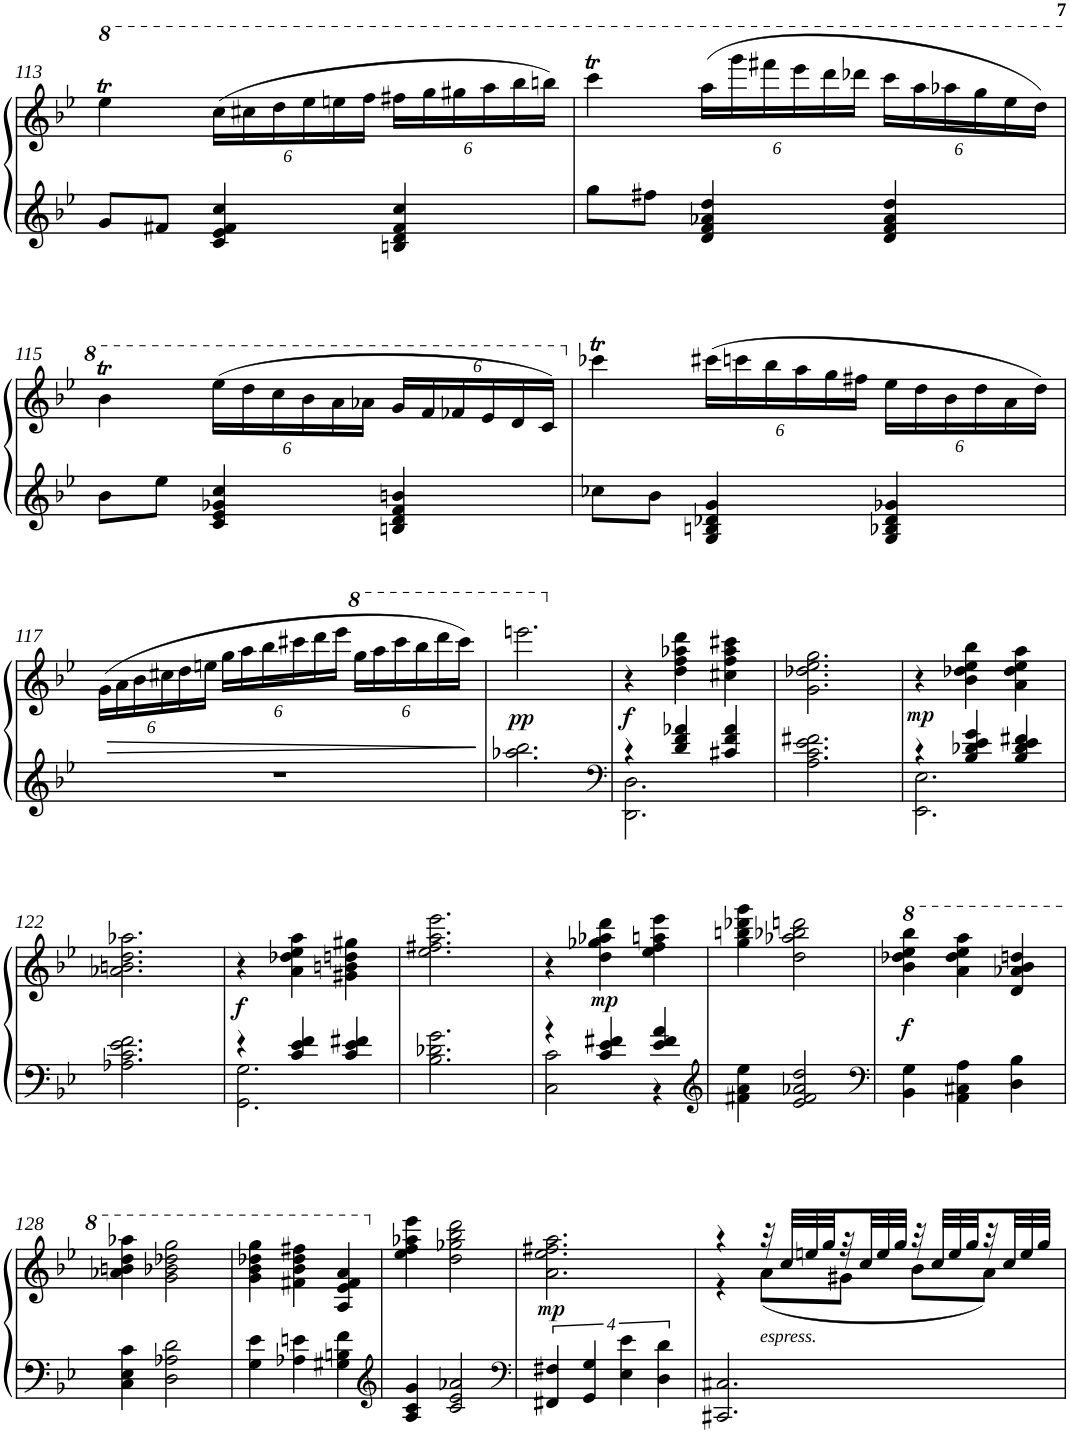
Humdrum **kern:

**kern	**kern	**dynam
*part1	*part1	*part1
*staff2	*staff1	*staff1/2
*I"Piano	*	*
*I'Pno	*	*
!!LO:PB:g=z
*clefG2	*clefG2	*
*k[b-e-]	*k[b-e-]	*
*B-:	*B-:	*
*M3/4	*M3/4	*
*	*8va	*
=113	=113	=113
8g/L	4eee->\	.
8f#X/J	.	.
*	*Xbrackettup	*
4c/ 4e-/ 4f#/ 4cc/	(>24ccc\LL	.
.	24ccc#X\	.
.	24ddd\	.
.	24eee-\	.
.	24eeen\	.
.	24fff\JJ	.
4Bn/ 4d/ 4f#/ 4cc/	24fff#X\LL	.
.	24ggg\	.
.	24ggg#X\	.
.	24aaa\	.
.	24bbb-\	.
.	24bbbn\JJ)	.
=114	=114	=114
8gg\L	4cccc>\	.
8ff#X\J	.	.
4d/ 4f/ 4a-X/ 4dd/	(>24aaa\LL	.
.	24gggg\	.
.	24ffff#X\	.
.	24eeee-\	.
.	24dddd\	.
.	24dddd-X\JJ	.
4d/ 4f/ 4a-/ 4dd/	24cccc\LL	.
.	24aaa\	.
.	24aaa-X\	.
.	24ggg\	.
.	24eee-\	.
.	24ddd\JJ)	.
!!LO:LB:g=z
=115	=115	=115
8b-\L	4bb->\	.
8ee-\J	.	.
4c/ 4e-/ 4g-X/ 4cc/	(>24eee-\LL	.
.	24ddd\	.
.	24ccc\	.
.	24bb-\	.
.	24aa\	.
.	24aa-X\JJ	.
4Bn/ 4d/ 4f/ 4bn/	24gg/LL	.
.	24ff/	.
.	24ff-X/	.
.	24ee-/	.
.	24dd/	.
.	24cc/JJ)	.
=116	=116	=116
*	*X8va	*
8cc-X\L	4ccc-X>\	.
8b-\J	.	.
4G/ 4Bn/ 4d-X/ 4g/	(>24ccc#X\LL	.
.	24cccn\	.
.	24bb-\	.
.	24aa\	.
.	24gg\	.
.	24ff#X\JJ	.
4G/ 4B-X/ 4d-/ 4g-X/	24ee-\LL	.
.	24dd\	.
.	24b-\	.
.	24dd\	.
.	24a\	.
.	24dd\JJ)	.
!!LO:LB:g=z
=117	=117	=117
2.r	(>24g\LL	.
.	24a\	.
.	24b-\	.
.	24cc#X\	.
.	24dd\	.
.	24een\JJ	.
.	24gg\LL	.
.	24aa\	.
.	24bb-\	.
.	24ccc#X\	.
.	24ddd\	.
.	24eee-\JJ	.
*	*8va	*
.	24ggg\LL	.
.	24aaa\	.
.	24cccc#\	.
.	24bbb-\	.
.	24dddd\	.
.	24cccc#\JJ)	.
=118	=118	=118
!	!	!LO:DY:b
2.aa-X\ 2.bb-\	2.eeeen\	pp
=119	=119	=119
*clefF4	*	*
*^	*	*
*	*	*X8va	*
!	!	!	!LO:DY:b
4r	2.DD\ 2.D\	4r	f
4d/ 4f/ 4a-X/	.	4dd\ 4ff\ 4aa-X\ 4ddd\	.
4c#X/ 4f/ 4a-/	.	4cc#X\ 4ff\ 4aa-\ 4ccc#X\	.
*v	*v	*	*
=120	=120	=120
2.A\ 2.c\ 2.e-\ 2.f#X\	2.g\ 2.dd-X\ 2.ee-\ 2.gg\	.
=121	=121	=121
*^	*	*
!	!	!	!LO:DY:b
4r	2.EE-\ 2.E-\	4r	mp
4B-/ 4d-X/ 4e-/ 4g/	.	4b-\ 4dd-X\ 4ee-\ 4bb-\	.
4B-/ 4d-/ 4e-/ 4f#X/	.	4a\ 4dd-\ 4ee-\ 4aa\	.
*v	*v	*	*
!!LO:LB:g=z
=122	=122	=122
2.A-X\ 2.c\ 2.e-\ 2.f\	2.a-X\ 2.bn\ 2.dd\ 2.aa-X\	.
=123	=123	=123
*^	*	*
!	!	!	!LO:DY:b
4r	2.GG\ 2.G\	4r	f
4c/ 4e-/ 4f/	.	4a\ 4dd-X\ 4ee-\ 4aa\	.
4c/ 4e-/ 4f#X/	.	4g#X\ 4bn\ 4ddn\ 4gg#X\	.
*v	*v	*	*
=124	=124	=124
2.B-\ 2.d-X\ 2.g\	2.ee-\ 2.ff#X\ 2.aa\ 2.eee-\	.
=125	=125	=125
*^	*	*
4r	2C\ 2c\	4r	.
!	!	!	!LO:DY:b
4c/ 4e-/ 4f#X/	.	4dd\ 4gg-X\ 4aa-X\ 4ddd\	mp
4e-/ 4f#/ 4a/	4r	4ee-\ 4ff\ 4aan\ 4eee-\	.
*v	*v	*	*
=126	=126	=126
*clefG2	*	*
4f#X\ 4a\ 4ee-\	4gg\ 4bbn\ 4ddd-X\ 4ggg\	.
2e-/ 2f#/ 2a-X/ 2dd/	2dd\ 2aa-X\ 2bb-X\ 2dddn\	.
=127	=127	=127
*clefF4	*	*
*	*8va	*
!	!	!LO:DY:b
4BB-\ 4G\	4bb-\ 4ddd-X\ 4eee-\ 4bbb-\	f
4AA\ 4C#X\ 4A\	4aa\ 4ddd-\ 4eee-\ 4aaa\	.
4D\ 4B-\	4dd/ 4aa-X/ 4bb-/ 4dddn/	.
!!LO:LB:g=z
=128	=128	=128
4C\ 4E-\ 4c\	4aa-X\ 4bbn\ 4ddd\ 4aaa-X\	.
2D\ 2A-X\ 2d\	2gg\ 2bb-X\ 2ddd-X\ 2ggg\	.
=129	=129	=129
4G\ 4e-\	4gg\ 4bb-\ 4ddd-X\ 4ggg\	.
4A-X\ 4en\	4ff#X\ 4bb-\ 4ddd-\ 4fff#X\	.
4G#X\ 4Bn\ 4f\	4a/ 4ee-/ 4ff#/ 4aa/	.
=130	=130	=130
*clefG2	*	*
*	*X8va	*
4A/ 4c/ 4g/	4ee-\ 4ff\ 4aa-X\ 4eee-\	.
2c/ 2e-/ 2a-X/	2dd\ 2gg-X\ 2bb-\ 2ddd\	.
=131	=131	=131
*clefF4	*	*
!	!	!LO:DY:b
16%3FF#X/ 16%3F#X/	2.a\ 2.ee-\ 2.ff#X\ 2.aa\	mp
16%3GG/ 16%3G/	.	.
16%3E-\ 16%3e-\	.	.
16%3D\ 16%3d\	.	.
=132	=132	=132
*	*^	*
2.CC#X/ 2.C#X/	4r	4r	.
!	!LO:TX:b:i:t=espress.	!	!
.	32r	(<8a\L	.
.	32cc/LLL	.	.
.	32een/	.	.
.	32gg/	.	.
.	32r	8g#X\J	.
.	32cc/LL	.	.
.	32ee/	.	.
.	32gg/JJJ	.	.
.	32r	8b-\L	.
.	32cc/LLL	.	.
.	32ee/	.	.
.	32gg/	.	.
.	32r	8a\J)	.
.	32cc/LL	.	.
.	32ee/	.	.
.	32gg/JJJ	.	.
*	*v	*v	*
=	=	=
*-	*-	*-
